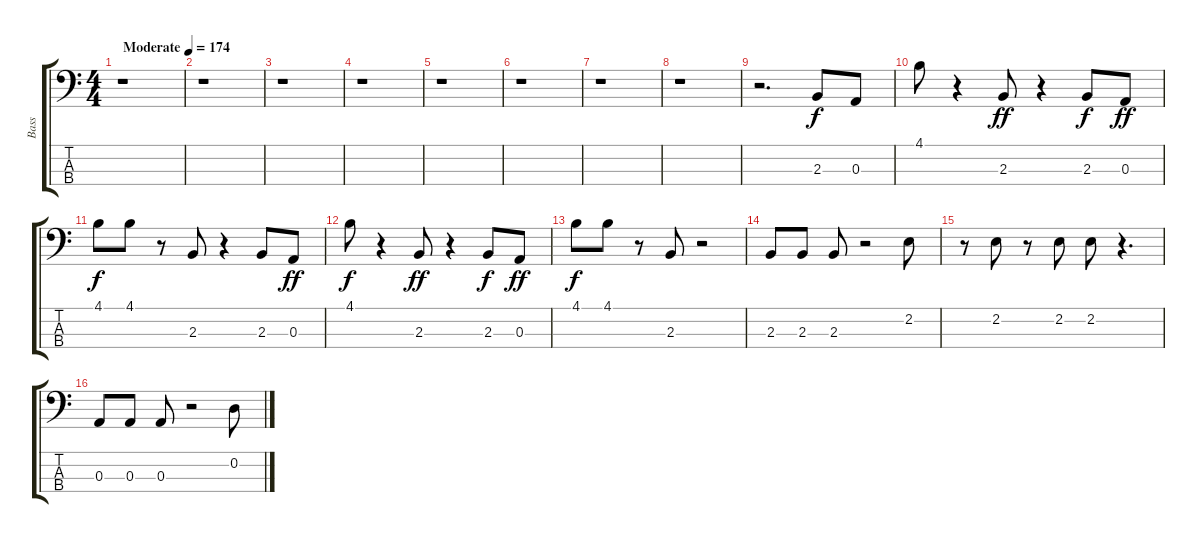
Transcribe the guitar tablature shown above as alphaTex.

\track ("Bass" "Bass") {instrument synthbass1}
\staff {score tabs}
\tuning (G2 D2 A1 E1) {hide}
\ts (4 4)
\tempo (174 "Moderate")
\clef f4
\ks c
r.1{dy f instrument synthbass1} |
r.1 |
r.1 |
r.1 |
r.1 |
r.1 |
r.1 |
r.1 |
r.2{d} 2.3.8 0.3.8 |
4.1.8 r.4 2.3.8{dy ff} r.4 2.3.8{dy f} 0.3.8{dy ff} |
4.1.8{dy f} 4.1.8 r.8 2.3.8 r.4 2.3.8 0.3.8{dy ff} |
4.1.8{dy f} r.4 2.3.8{dy ff} r.4 2.3.8{dy f} 0.3.8{dy ff} |
4.1.8{dy f} 4.1.8 r.8 2.3.8 r.2 |
2.3.8 2.3.8 2.3.8 r.2 2.2.8 |
r.8 2.2.8 r.8 2.2.8 2.2.8 r.4{d} |
0.3.8 0.3.8 0.3.8 r.2 0.2.8
